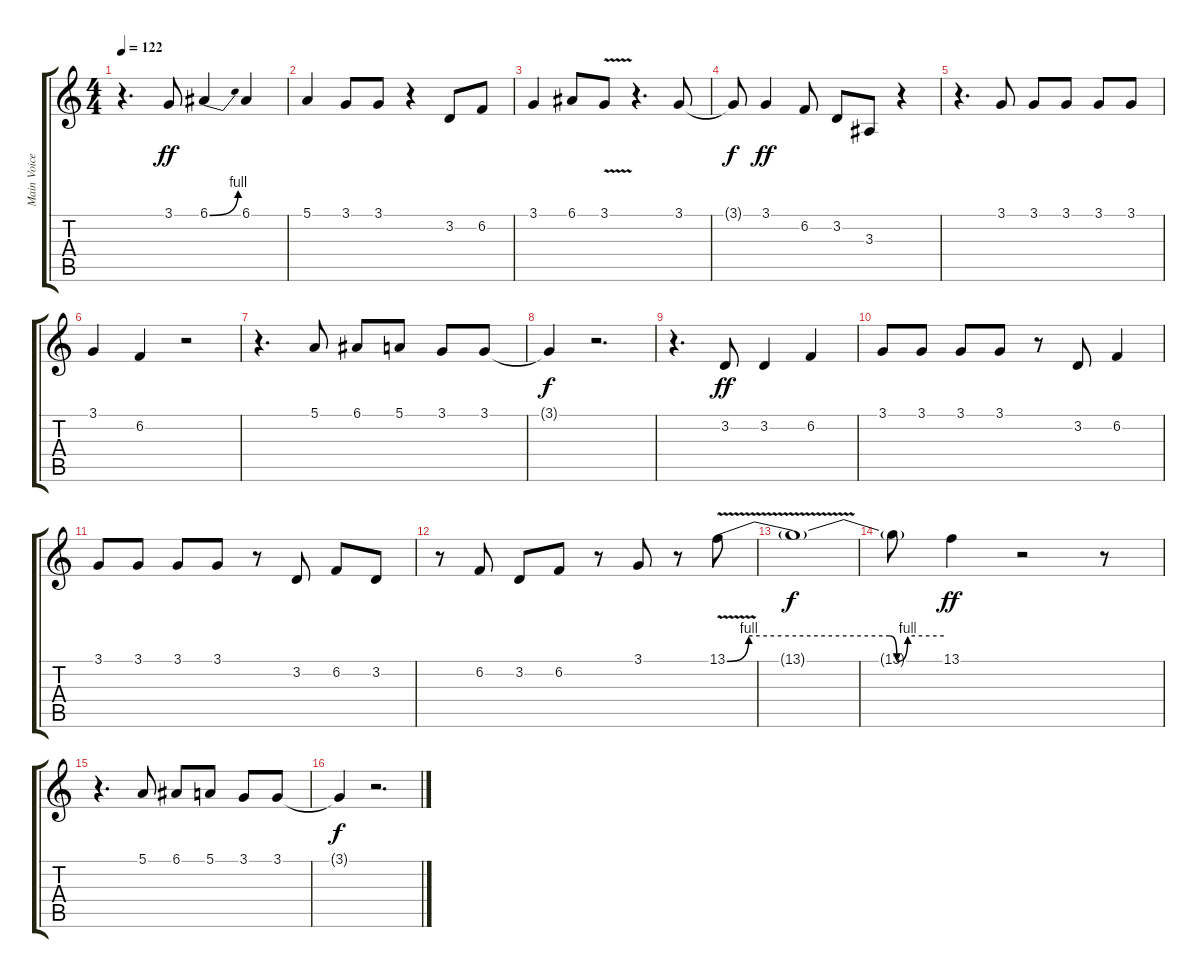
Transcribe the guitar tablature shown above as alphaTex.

\track ("Main Voice" "Main Voice") {instrument pad4choir}
\staff {score tabs}
\tuning (E4 B3 G3 D3 A2 E2) {hide}
\ts (4 4)
\tempo 122
\clef g2
\ks c
r.4{d dy f} 3.1.8{dy ff} 6.1{be (bend 0 0 60 4)}.4 6.1.4 |
5.1.4 3.1.8 3.1.8 r.4 3.2.8 6.2.8 |
3.1.4 6.1.8 3.1{v}.8 r.4{d} 3.1.8 |
3.1{t}.8{dy f} 3.1.4{dy ff} 6.2.8 3.2.8 3.3.8 r.4 |
r.4{d} 3.1.8 3.1.8 3.1.8 3.1.8 3.1.8 |
3.1.4 6.2.4 r.2 |
r.4{d} 5.1.8 6.1.8 5.1.8 3.1.8 3.1.8 |
3.1{t}.4{dy f} r.2{d} |
r.4{d} 3.2.8{dy ff} 3.2.4 6.2.4 |
3.1.8 3.1.8 3.1.8 3.1.8 r.8 3.2.8 6.2.4 |
3.1.8 3.1.8 3.1.8 3.1.8 r.8 3.2.8 6.2.8 3.2.8 |
r.8 6.2.8 3.2.8 6.2.8 r.8 3.1.8 r.8 13.1{be (custom 0 0 6 4 15 4 45 4 47 0 50 4 60 4) v}.8 |
13.1{t}.1{dy f} |
13.1{t}.8 13.1.4{dy ff} r.2 r.8 |
r.4{d} 5.1.8 6.1.8 5.1.8 3.1.8 3.1.8 |
3.1{t}.4{dy f} r.2{d}
